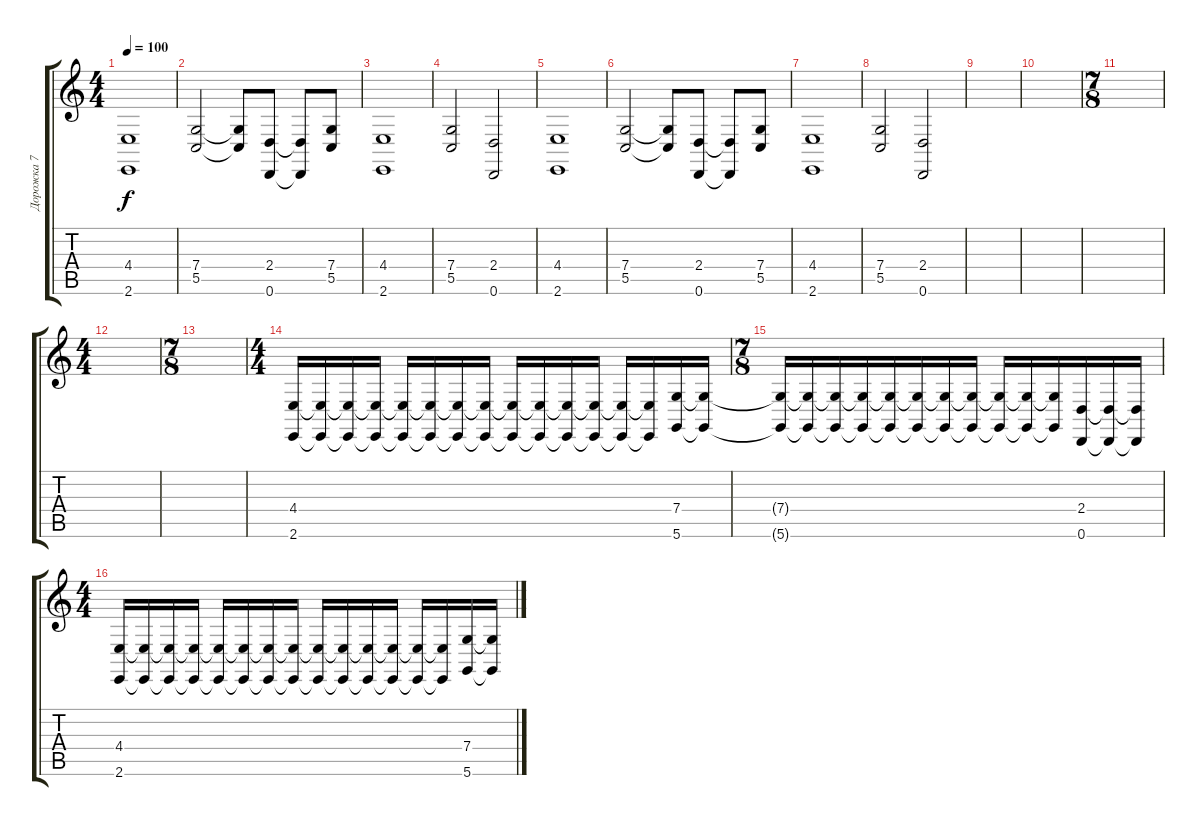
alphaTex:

\track ("Дорожка 7" "Дорожка 7") {instrument rockorgan}
\staff {score tabs}
\tuning (D4 A3 F3 C3 G2 D2) {hide}
\ts (4 4)
\tempo 100
\clef g2
\ks c
(4.4 2.6).1{dy f} |
(7.4 5.5).2 (7.4{t} 5.5{t}).8 (2.4 0.6).8 (2.4{t} 0.6{t}).8 (7.4 5.5).8 |
(4.4 2.6).1 |
(7.4 5.5).2 (2.4 0.6).2 |
(4.4 2.6).1 |
(7.4 5.5).2 (7.4{t} 5.5{t}).8 (2.4 0.6).8 (2.4{t} 0.6{t}).8 (7.4 5.5).8 |
(4.4 2.6).1 |
(7.4 5.5).2 (2.4 0.6).2 |
|
|
\ts (7 8)
|
\ts (4 4)
|
\ts (7 8)
|
\ts (4 4)
(4.4 2.6).16 (4.4{t} 2.6{t}).16 (4.4{t} 2.6{t}).16 (4.4{t} 2.6{t}).16 (4.4{t} 2.6{t}).16 (4.4{t} 2.6{t}).16 (4.4{t} 2.6{t}).16 (4.4{t} 2.6{t}).16 (4.4{t} 2.6{t}).16 (4.4{t} 2.6{t}).16 (4.4{t} 2.6{t}).16 (4.4{t} 2.6{t}).16 (4.4{t} 2.6{t}).16 (4.4{t} 2.6{t}).16 (7.4 5.6).16 (7.4{t} 5.6{t}).16 |
\ts (7 8)
(7.4{t} 5.6{t}).16 (7.4{t} 5.6{t}).16 (7.4{t} 5.6{t}).16 (7.4{t} 5.6{t}).16 (7.4{t} 5.6{t}).16 (7.4{t} 5.6{t}).16 (7.4{t} 5.6{t}).16 (7.4{t} 5.6{t}).16 (7.4{t} 5.6{t}).16 (7.4{t} 5.6{t}).16 (7.4{t} 5.6{t}).16 (2.4 0.6).16 (2.4{t} 0.6{t}).16 (2.4{t} 0.6{t}).16 |
\ts (4 4)
(4.4 2.6).16 (4.4{t} 2.6{t}).16 (4.4{t} 2.6{t}).16 (4.4{t} 2.6{t}).16 (4.4{t} 2.6{t}).16 (4.4{t} 2.6{t}).16 (4.4{t} 2.6{t}).16 (4.4{t} 2.6{t}).16 (4.4{t} 2.6{t}).16 (4.4{t} 2.6{t}).16 (4.4{t} 2.6{t}).16 (4.4{t} 2.6{t}).16 (4.4{t} 2.6{t}).16 (4.4{t} 2.6{t}).16 (7.4 5.6).16 (7.4{t} 5.6{t}).16
